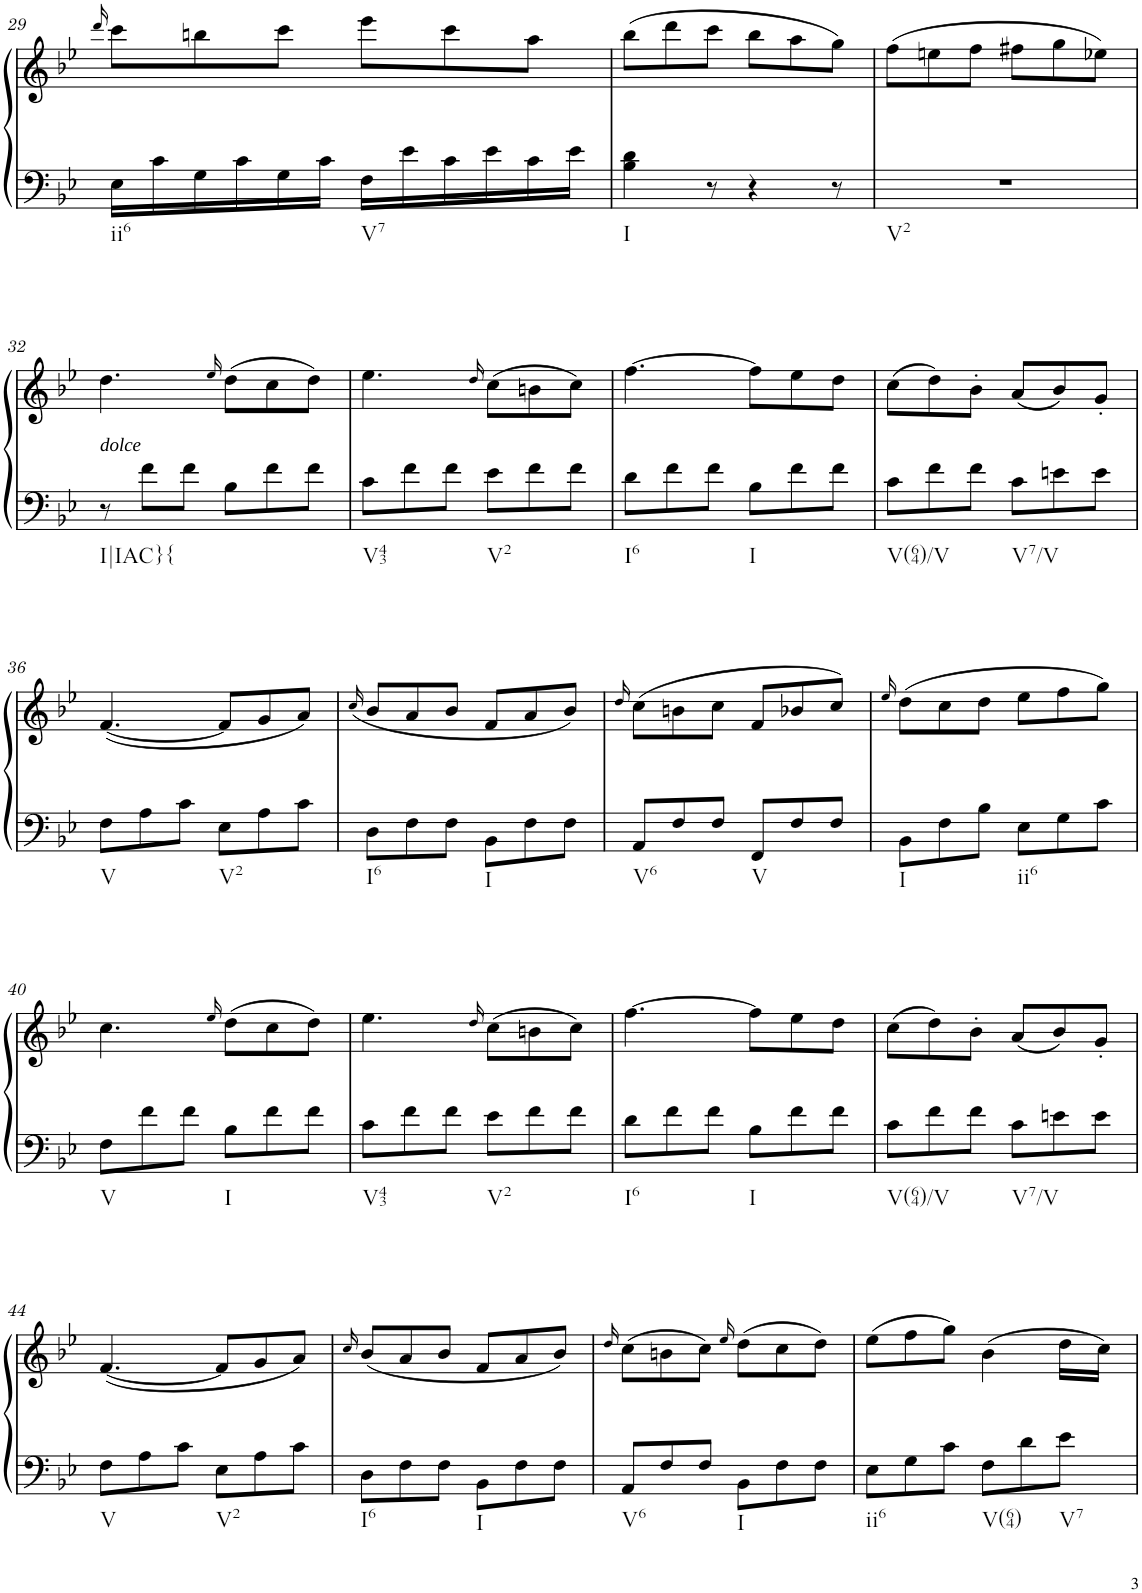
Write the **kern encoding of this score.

**kern	**kern
*part1	*part1
*staff2	*staff1
*I"Klavier linke Hand	*
!!LO:PB:g=z
*clefG2	*clefG2
*k[b-e-]	*k[b-e-]
*M6/8	*M6/8
=29	=29
.	16qddd/
!LO:TX:b:t=ii6	!
16E-\LL	8ccc\L
16c\	.
16G\	8bbn\
16c\	.
16G\	8ccc\J
16c\JJ	.
!LO:TX:b:t=V7	!
16F\LL	8eee-\L
16e-\	.
16c\	8ccc\
16e-\	.
16c\	8aa\J
16e-\JJ	.
=30	=30
!LO:TX:b:t=I	!
4B-\ 4d\	(8bb-\L
.	8ddd\
8r	8ccc\J
4r	8bb-\L
.	8aa\
8r	8gg\J)
=31	=31
!LO:TX:b:t=V2	!
2.r	(8ff\L
.	8een\
.	8ff\J
.	8ff#X\L
.	8gg\
.	8ee-X\J)
!!LO:LB:g=z
=32	=32
!	!LO:TX:b:i:t=dolce
!LO:TX:b:t=I|IAC}{	!
8r	4.dd\
8f\L	.
8f\J	.
.	16qee-/
8B-\L	(8dd\L
8f\	8cc\
8f\J	8dd\J)
=33	=33
!LO:TX:b:t=V43	!
8c\L	4.ee-\
8f\	.
8f\J	.
.	16qdd/
!LO:TX:b:t=V2	!
8e-\L	(8cc\L
8f\	8bn\
8f\J	8cc\J)
=34	=34
!LO:TX:b:t=I6	!
8d\L	[4.ff\
8f\	.
8f\J	.
!LO:TX:b:t=I	!
8B-\L	8ff\L]
8f\	8ee-\
8f\J	8dd\J
=35	=35
!LO:TX:b:t=V(64)/V	!
8c\L	(8cc\L
8f\	8dd\)
8f\J	8b-'\J
!LO:TX:b:t=V7/V	!
8c\L	(8a/L
8en\	8b-/)
8e\J	8g'/J
!!LO:LB:g=z
=36	=36
!LO:TX:b:t=V	!
8F\L	([4.f/
8A\	.
8c\J	.
!LO:TX:b:t=V2	!
8E-\L	8f/L]
8A\	8g/
8c\J	8a/J)
=37	=37
.	(16qcc/
!LO:TX:b:t=I6	!
8D\L	8b-/L
8F\	8a/
8F\J	8b-/J
!LO:TX:b:t=I	!
8BB-\L	8f/L
8F\	8a/
8F\J	8b-/J)
=38	=38
.	16qdd/
!LO:TX:b:t=V6	!
8AA/L	(8cc\L
8F/	8bn\
8F/J	8cc\J
!LO:TX:b:t=V	!
8FF/L	8f/L
8F/	8b-X/
8F/J	8cc/J)
=39	=39
.	16qee-/
!LO:TX:b:t=I	!
8BB-\L	(8dd\L
8F\	8cc\
8B-\J	8dd\J
!LO:TX:b:t=ii6	!
8E-\L	8ee-\L
8G\	8ff\
8c\J	8gg\J)
!!LO:LB:g=z
=40	=40
!LO:TX:b:t=V	!
8F\L	4.cc\
8f\	.
8f\J	.
.	16qee-/
!LO:TX:b:t=I	!
8B-\L	(8dd\L
8f\	8cc\
8f\J	8dd\J)
=41	=41
!LO:TX:b:t=V43	!
8c\L	4.ee-\
8f\	.
8f\J	.
.	16qdd/
!LO:TX:b:t=V2	!
8e-\L	(8cc\L
8f\	8bn\
8f\J	8cc\J)
=42	=42
!LO:TX:b:t=I6	!
8d\L	[4.ff\
8f\	.
8f\J	.
!LO:TX:b:t=I	!
8B-\L	8ff\L]
8f\	8ee-\
8f\J	8dd\J
=43	=43
!LO:TX:b:t=V(64)/V	!
8c\L	(8cc\L
8f\	8dd\)
8f\J	8b-'\J
!LO:TX:b:t=V7/V	!
8c\L	(8a/L
8en\	8b-/)
8e\J	8g'/J
!!LO:LB:g=z
=44	=44
!LO:TX:b:t=V	!
8F\L	([4.f/
8A\	.
8c\J	.
!LO:TX:b:t=V2	!
8E-\L	8f/L]
8A\	8g/
8c\J	8a/J)
=45	=45
.	16qcc/
!LO:TX:b:t=I6	!
8D\L	(8b-/L
8F\	8a/
8F\J	8b-/J
!LO:TX:b:t=I	!
8BB-\L	8f/L
8F\	8a/
8F\J	8b-/J)
=46	=46
.	16qdd/
!LO:TX:b:t=V6	!
8AA/L	(8cc\L
8F/	8bn\
8F/J	8cc\J)
.	16qee-/
!LO:TX:b:t=I	!
8BB-\L	(8dd\L
8F\	8cc\
8F\J	8dd\J)
=47	=47
!LO:TX:b:t=ii6	!
8E-\L	(8ee-\L
8G\	8ff\
8c\J	8gg\J)
!LO:TX:b:t=V(64)	!
8F\L	(4b-\
8d\	.
!LO:TX:b:t=V7	!
8e-\J	16dd\LL
.	16cc\JJ)
=	=
*-	*-
